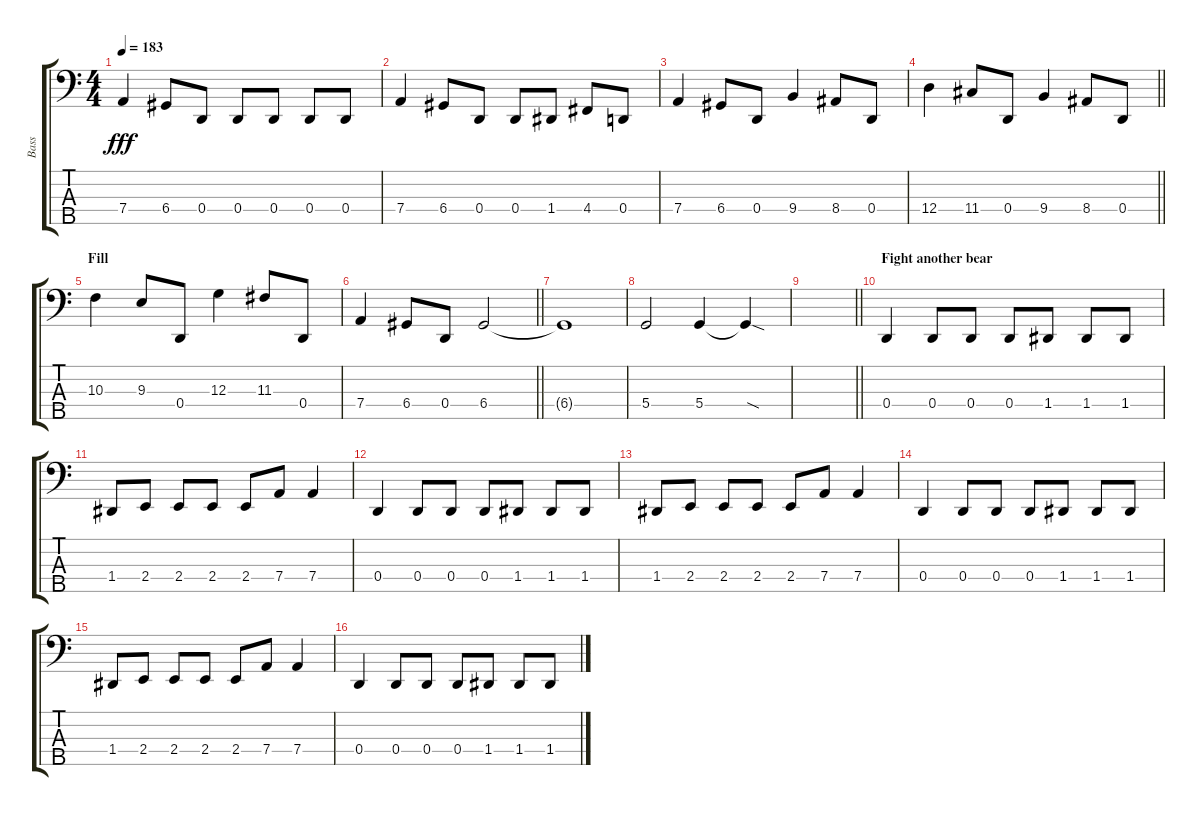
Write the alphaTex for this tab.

\track ("Bass" "Bass") {instrument electricbassfinger}
\staff {score tabs}
\tuning (F2 C2 G1 D1 A0) {hide}
\ts (4 4)
\tempo 183
\clef f4
\ks c
7.4.4{dy fff} 6.4.8 0.4.8 0.4.8 0.4.8 0.4.8 0.4.8 |
7.4.4 6.4.8 0.4.8 0.4.8 1.4.8 4.4.8 0.4.8 |
7.4.4 6.4.8 0.4.8 9.4.4 8.4.8 0.4.8 |
\barLineRight lightlight
12.4.4 11.4.8 0.4.8 9.4.4 8.4.8 0.4.8 |
\section ("" "Fill")
10.3.4 9.3.8 0.4.8 12.3.4 11.3.8 0.4.8 |
\barLineRight lightlight
7.4.4 6.4.8 0.4.8 6.4.2 |
6.4{t}.1 |
5.4.2 5.4.4 5.4{sod t}.4 |
\barLineRight lightlight
|
\section ("" "Fight another bear")
0.4.4 0.4.8 0.4.8 0.4.8 1.4.8 1.4.8 1.4.8 |
1.4.8 2.4.8 2.4.8 2.4.8 2.4.8 7.4.8 7.4.4 |
0.4.4 0.4.8 0.4.8 0.4.8 1.4.8 1.4.8 1.4.8 |
1.4.8 2.4.8 2.4.8 2.4.8 2.4.8 7.4.8 7.4.4 |
0.4.4 0.4.8 0.4.8 0.4.8 1.4.8 1.4.8 1.4.8 |
1.4.8 2.4.8 2.4.8 2.4.8 2.4.8 7.4.8 7.4.4 |
0.4.4 0.4.8 0.4.8 0.4.8 1.4.8 1.4.8 1.4.8
